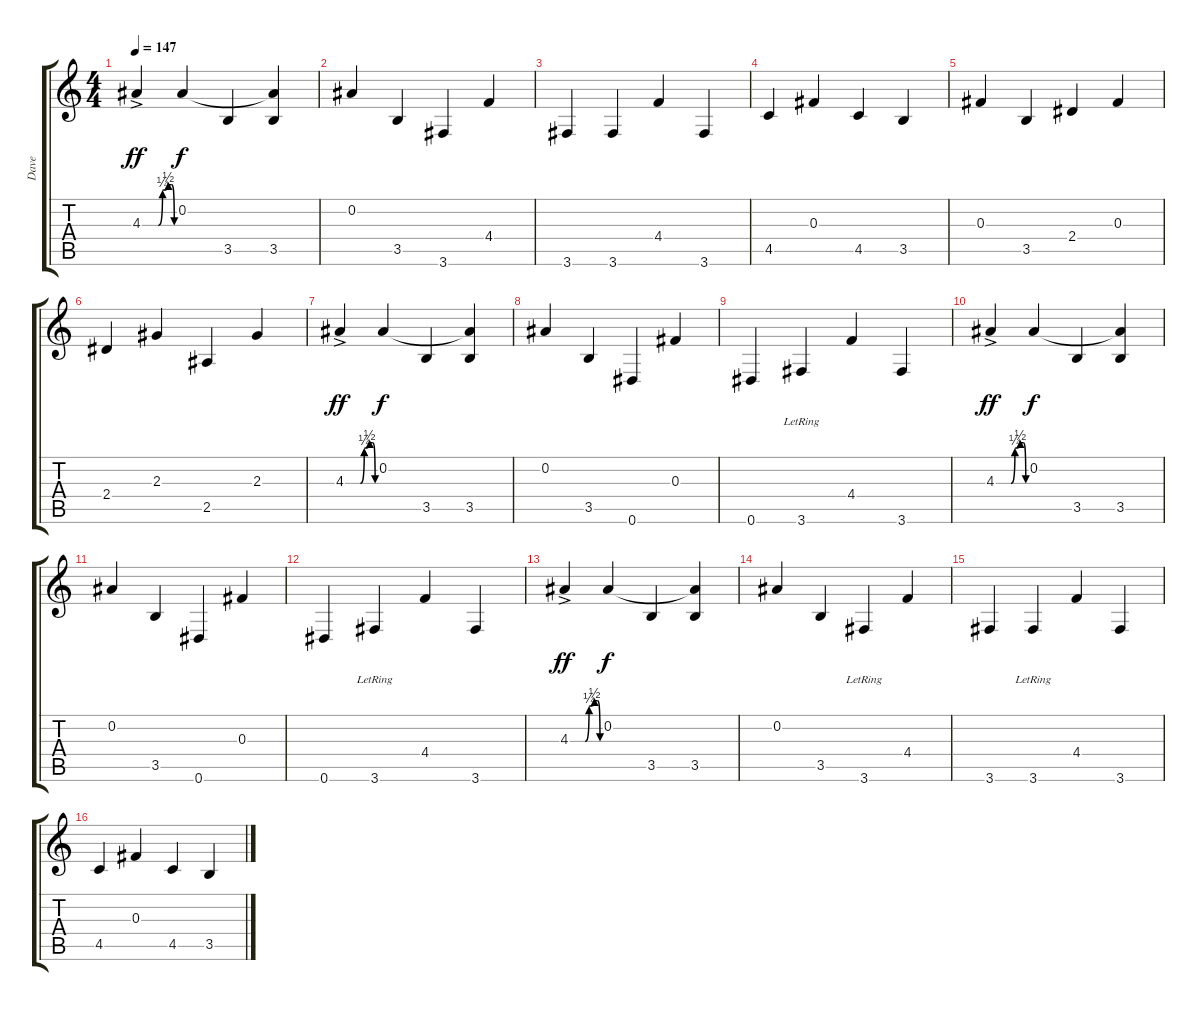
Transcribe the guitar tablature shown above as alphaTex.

\track ("Dave" "Dave") {instrument overdrivenguitar}
\staff {score tabs}
\tuning (Eb4 Bb3 Gb3 Db3 Ab2 Eb2) {hide}
\ts (4 4)
\tempo 147
\clef g2
\ks c
4.3{be (custom 0 0 30 0 38 1 49 2 55 2 60 0) ac}.4{dy ff} 0.2.4{dy f} 3.5.4 (0.2{t} 3.5).4 |
0.2.4 3.5.4 3.6.4 4.4.4 |
3.6.4 3.6.4 4.4.4 3.6.4 |
4.5.4 0.3.4 4.5.4 3.5.4 |
0.3.4 3.5.4 2.4.4 0.3.4 |
2.4.4 2.3.4 2.5.4 2.3.4 |
4.3{be (custom 0 0 30 0 38 1 49 2 55 2 60 0) ac}.4{dy ff} 0.2.4{dy f} 3.5.4 (0.2{t} 3.5).4 |
0.2.4 3.5.4 0.6.4 0.3.4 |
0.6.4 3.6{lr}.4 4.4.4 3.6.4 |
4.3{be (custom 0 0 30 0 38 1 49 2 55 2 60 0) ac}.4{dy ff} 0.2.4{dy f} 3.5.4 (0.2{t} 3.5).4 |
0.2.4 3.5.4 0.6.4 0.3.4 |
0.6.4 3.6{lr}.4 4.4.4 3.6.4 |
4.3{be (custom 0 0 30 0 38 1 49 2 55 2 60 0) ac}.4{dy ff} 0.2.4{dy f} 3.5.4 (0.2{t} 3.5).4 |
0.2.4 3.5.4 3.6{lr}.4 4.4.4 |
3.6.4 3.6{lr}.4 4.4.4 3.6.4 |
4.5.4 0.3.4 4.5.4 3.5.4
